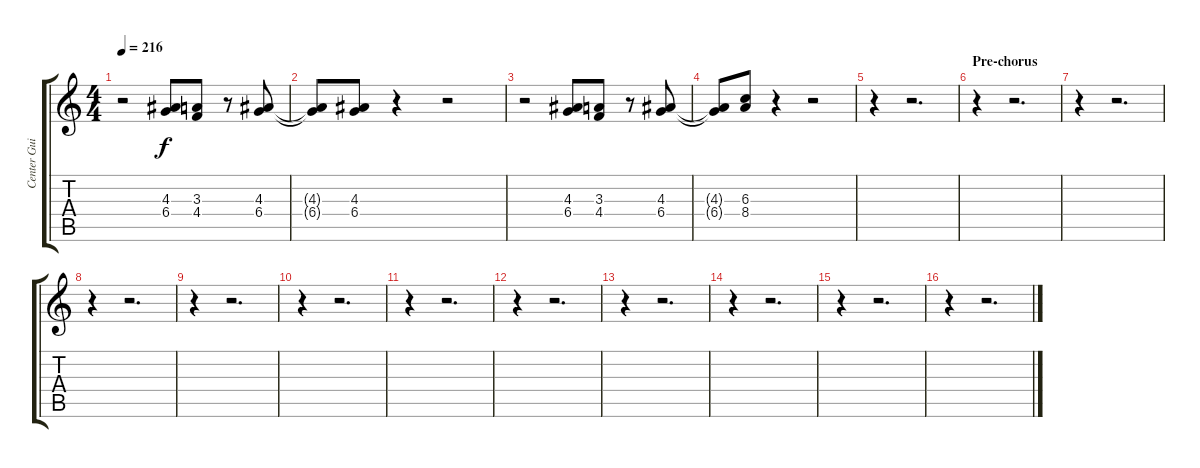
\track ("Center Guitar" "Center Gui") {instrument distortionguitar}
\staff {score tabs}
\tuning (Eb4 Bb3 Gb3 Db3 Ab2 Eb2) {hide}
\ts (4 4)
\tempo 216
\clef g2
\ks c
r.2{dy f} (4.3 6.4).8 (3.3 4.4).8 r.8 (4.3 6.4).8 |
(4.3{t} 6.4{t}).8 (4.3 6.4).8 r.4 r.2 |
r.2 (4.3 6.4).8 (3.3 4.4).8 r.8 (4.3 6.4).8 |
(4.3{t} 6.4{t}).8 (6.3 8.4).8 r.4 r.2 |
r.4 r.2{d} |
\section ("" "Pre-chorus")
r.4 r.2{d} |
r.4 r.2{d} |
r.4 r.2{d} |
r.4 r.2{d} |
r.4 r.2{d} |
r.4 r.2{d} |
r.4 r.2{d} |
r.4 r.2{d} |
r.4 r.2{d} |
r.4 r.2{d} |
r.4 r.2{d}
